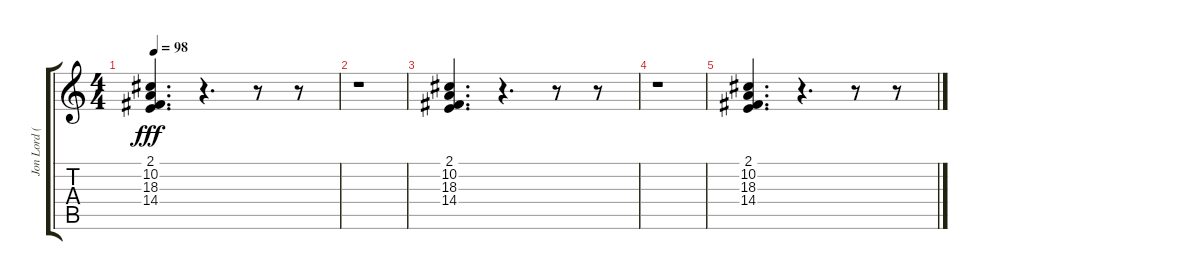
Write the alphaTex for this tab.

\track ("Jon Lord (Keyboards)" "Jon Lord (") {instrument pad7halo}
\staff {score tabs}
\tuning (E4 B3 G3 D3 A2 E2) {hide}
\ts (4 4)
\tempo 98
\clef g2
\ks c
(2.1 10.2 18.3 14.4).4{d dy fff} r.4{d} r.8 r.8 |
r.1 |
(2.1 10.2 18.3 14.4).4{d} r.4{d} r.8 r.8 |
r.1 |
(2.1 10.2 18.3 14.4).4{d} r.4{d} r.8 r.8
